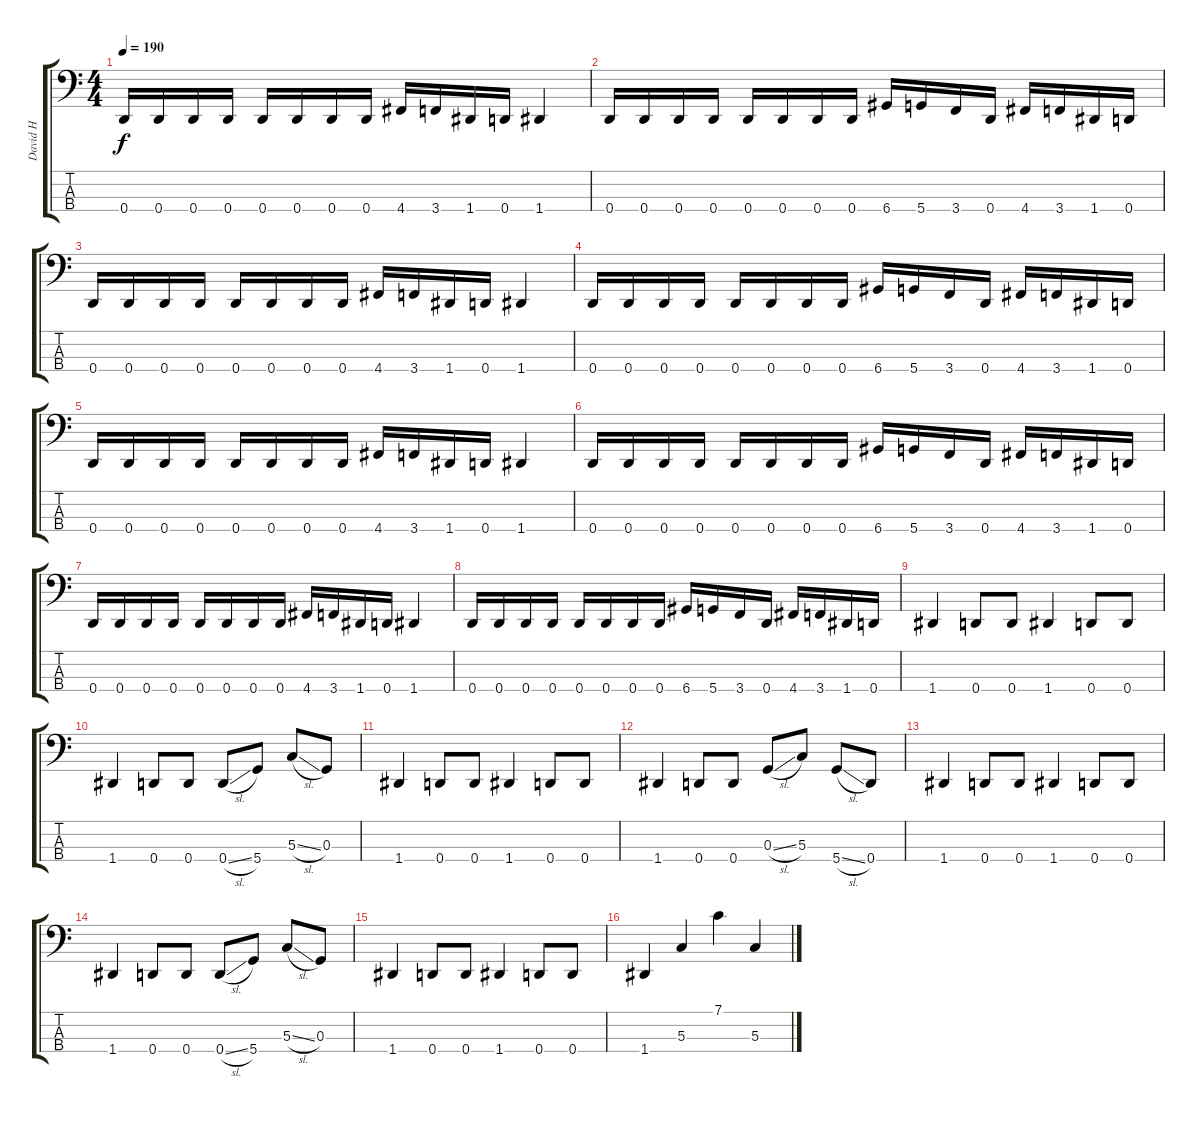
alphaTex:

\track ("David H" "David H") {instrument electricbasspick}
\staff {score tabs}
\tuning (F2 C2 G1 D1) {hide}
\ts (4 4)
\tempo 190
\clef f4
\ks c
0.4.16{dy f} 0.4.16 0.4.16 0.4.16 0.4.16 0.4.16 0.4.16 0.4.16 4.4.16 3.4.16 1.4.16 0.4.16 1.4.4 |
0.4.16 0.4.16 0.4.16 0.4.16 0.4.16 0.4.16 0.4.16 0.4.16 6.4.16 5.4.16 3.4.16 0.4.16 4.4.16 3.4.16 1.4.16 0.4.16 |
0.4.16 0.4.16 0.4.16 0.4.16 0.4.16 0.4.16 0.4.16 0.4.16 4.4.16 3.4.16 1.4.16 0.4.16 1.4.4 |
0.4.16 0.4.16 0.4.16 0.4.16 0.4.16 0.4.16 0.4.16 0.4.16 6.4.16 5.4.16 3.4.16 0.4.16 4.4.16 3.4.16 1.4.16 0.4.16 |
0.4.16 0.4.16 0.4.16 0.4.16 0.4.16 0.4.16 0.4.16 0.4.16 4.4.16 3.4.16 1.4.16 0.4.16 1.4.4 |
0.4.16 0.4.16 0.4.16 0.4.16 0.4.16 0.4.16 0.4.16 0.4.16 6.4.16 5.4.16 3.4.16 0.4.16 4.4.16 3.4.16 1.4.16 0.4.16 |
0.4.16 0.4.16 0.4.16 0.4.16 0.4.16 0.4.16 0.4.16 0.4.16 4.4.16 3.4.16 1.4.16 0.4.16 1.4.4 |
0.4.16 0.4.16 0.4.16 0.4.16 0.4.16 0.4.16 0.4.16 0.4.16 6.4.16 5.4.16 3.4.16 0.4.16 4.4.16 3.4.16 1.4.16 0.4.16 |
1.4.4 0.4.8 0.4.8 1.4.4 0.4.8 0.4.8 |
1.4.4 0.4.8 0.4.8 0.4{sl}.8 5.4.8 5.3{sl}.8 0.3.8 |
1.4.4 0.4.8 0.4.8 1.4.4 0.4.8 0.4.8 |
1.4.4 0.4.8 0.4.8 0.3{sl}.8 5.3.8 5.4{sl}.8 0.4.8 |
1.4.4 0.4.8 0.4.8 1.4.4 0.4.8 0.4.8 |
1.4.4 0.4.8 0.4.8 0.4{sl}.8 5.4.8 5.3{sl}.8 0.3.8 |
1.4.4 0.4.8 0.4.8 1.4.4 0.4.8 0.4.8 |
1.4.4 5.3.4 7.1.4 5.3.4
